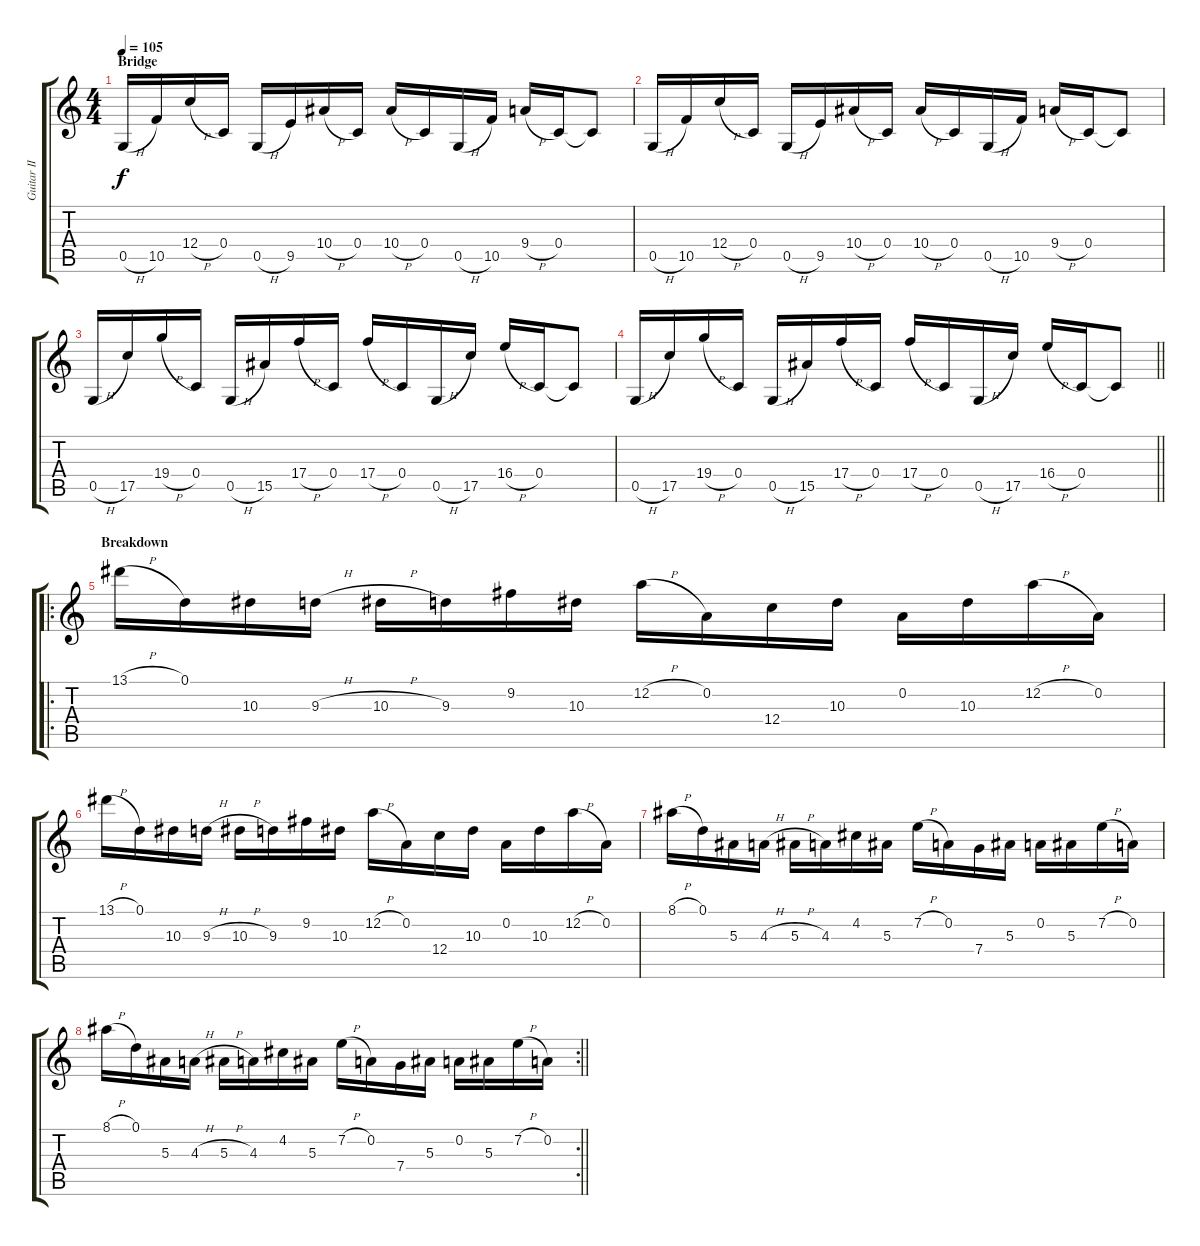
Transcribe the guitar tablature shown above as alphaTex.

\track ("Guitar II" "Guitar II") {instrument distortionguitar}
\staff {score tabs}
\tuning (D4 A3 F3 C3 G2 D2) {hide}
\ts (4 4)
\section ("" "Bridge")
\tempo 105
\clef g2
\ks c
0.5{h}.16{dy f} 10.5.16 12.4{h}.16 0.4.16 0.5{h}.16 9.5.16 10.4{h}.16 0.4.16 10.4{h}.16 0.4.16 0.5{h}.16 10.5.16 9.4{h}.16 0.4.16 0.4{t}.8 |
0.5{h}.16 10.5.16 12.4{h}.16 0.4.16 0.5{h}.16 9.5.16 10.4{h}.16 0.4.16 10.4{h}.16 0.4.16 0.5{h}.16 10.5.16 9.4{h}.16 0.4.16 0.4{t}.8 |
0.5{h}.16 17.5.16 19.4{h}.16 0.4.16 0.5{h}.16 15.5.16 17.4{h}.16 0.4.16 17.4{h}.16 0.4.16 0.5{h}.16 17.5.16 16.4{h}.16 0.4.16 0.4{t}.8 |
\barLineRight lightlight
0.5{h}.16 17.5.16 19.4{h}.16 0.4.16 0.5{h}.16 15.5.16 17.4{h}.16 0.4.16 17.4{h}.16 0.4.16 0.5{h}.16 17.5.16 16.4{h}.16 0.4.16 0.4{t}.8 |
\ro
\section ("" "Breakdown")
13.1{h}.16 0.1.16 10.3.16 9.3{h}.16 10.3{h}.16 9.3.16 9.2.16 10.3.16 12.2{h}.16 0.2.16 12.4.16 10.3.16 0.2.16 10.3.16 12.2{h}.16 0.2.16 |
13.1{h}.16 0.1.16 10.3.16 9.3{h}.16 10.3{h}.16 9.3.16 9.2.16 10.3.16 12.2{h}.16 0.2.16 12.4.16 10.3.16 0.2.16 10.3.16 12.2{h}.16 0.2.16 |
8.1{h}.16 0.1.16 5.3.16 4.3{h}.16 5.3{h}.16 4.3.16 4.2.16 5.3.16 7.2{h}.16 0.2.16 7.4.16 5.3.16 0.2.16 5.3.16 7.2{h}.16 0.2.16 |
\rc 2
\barLineRight lightlight
8.1{h}.16 0.1.16 5.3.16 4.3{h}.16 5.3{h}.16 4.3.16 4.2.16 5.3.16 7.2{h}.16 0.2.16 7.4.16 5.3.16 0.2.16 5.3.16 7.2{h}.16 0.2.16
